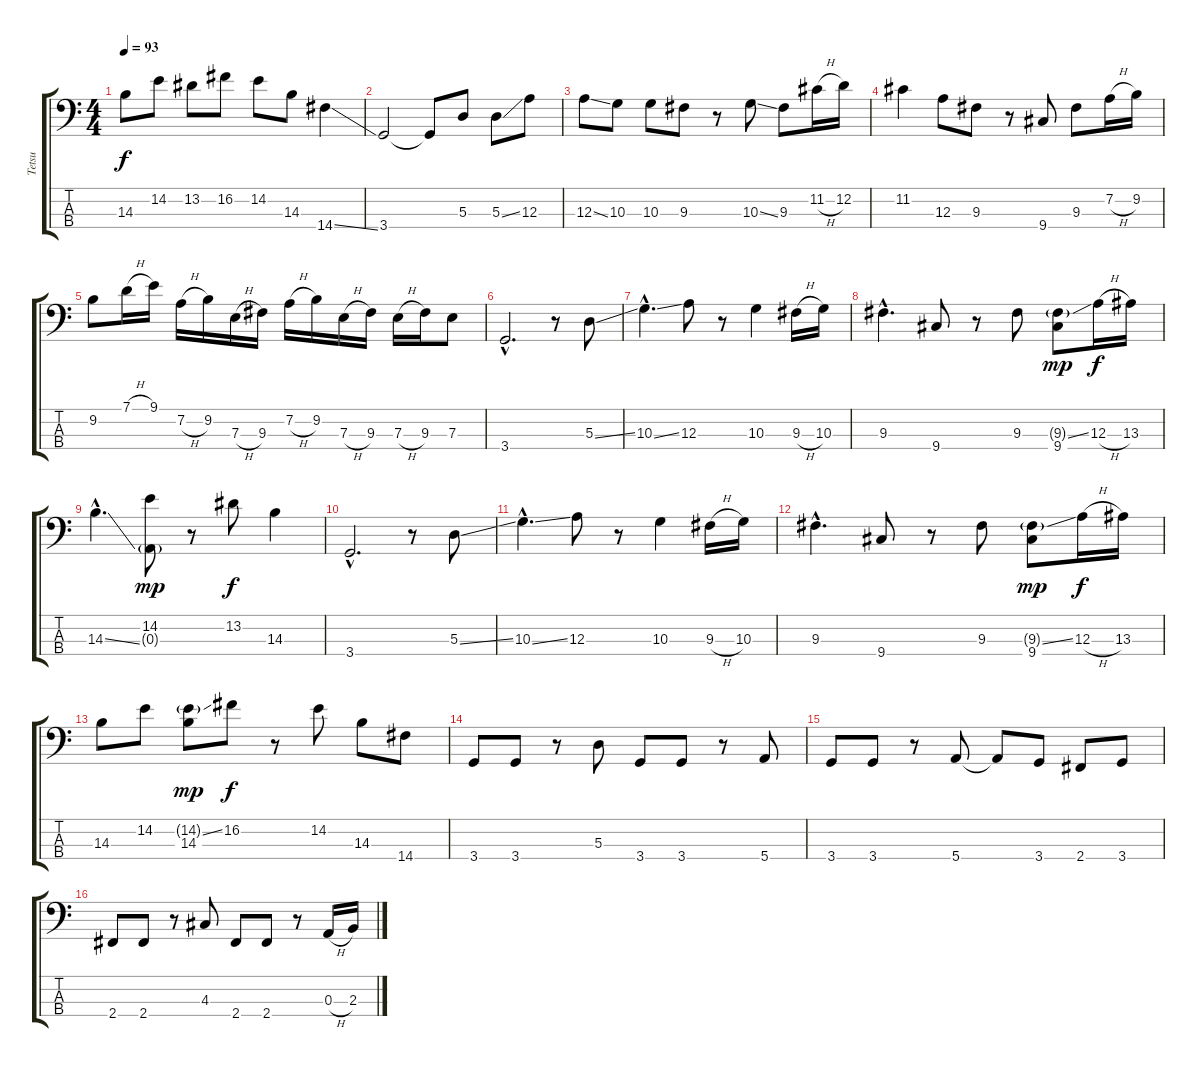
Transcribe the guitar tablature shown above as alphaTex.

\track ("Tetsu" "Tetsu") {instrument electricbasspick}
\staff {score tabs}
\tuning (G2 D2 A1 E1) {hide}
\ts (4 4)
\tempo 93
\clef f4
\ks c
14.3.8{dy f} 14.2.8 13.2.8 16.2.8 14.2.8 14.3.8 14.4{ss}.4 |
3.4.2 3.4{t}.8 5.3.8 5.3{ss}.8 12.3.8 |
12.3{ss}.8 10.3.8 10.3.8 9.3.8 r.8 10.3{ss}.8 9.3.8 11.2{h}.16 12.2.16 |
11.2.4 12.3.8 9.3.8 r.8 9.4.8 9.3.8 7.2{h}.16 9.2.16 |
9.2.8 7.1{h}.16 9.1.16 7.2{h}.16 9.2.16 7.3{h}.16 9.3.16 7.2{h}.16 9.2.16 7.3{h}.16 9.3.16 7.3{h}.16 9.3.16 7.3.8 |
3.4{hac}.2{d} r.8 5.3{ss}.8 |
10.3{ss hac}.4{d} 12.3.8 r.8 10.3.4 9.3{h}.16 10.3.16 |
9.3{hac}.4{d} 9.4.8 r.8 9.3.8 (9.3{ss g} 9.4).8{dy mp} 12.3{h}.16{dy f} 13.3.16 |
14.3{ss hac}.4{d} (14.2 0.3{g}).8{dy mp} r.8 13.2.8{dy f} 14.3.4 |
3.4{hac}.2{d} r.8 5.3{ss}.8 |
10.3{ss hac}.4{d} 12.3.8 r.8 10.3.4 9.3{h}.16 10.3.16 |
9.3{hac}.4{d} 9.4.8 r.8 9.3.8 (9.3{ss g} 9.4).8{dy mp} 12.3{h}.16{dy f} 13.3.16 |
14.3.8 14.2.8 (14.2{ss g} 14.3).8{dy mp} 16.2.8{dy f} r.8 14.2.8 14.3.8 14.4.8 |
3.4.8 3.4.8 r.8 5.3.8 3.4.8 3.4.8 r.8 5.4.8 |
3.4.8 3.4.8 r.8 5.4.8 5.4{t}.8 3.4.8 2.4.8 3.4.8 |
2.4.8 2.4.8 r.8 4.3.8 2.4.8 2.4.8 r.8 0.3{h}.16 2.3.16
